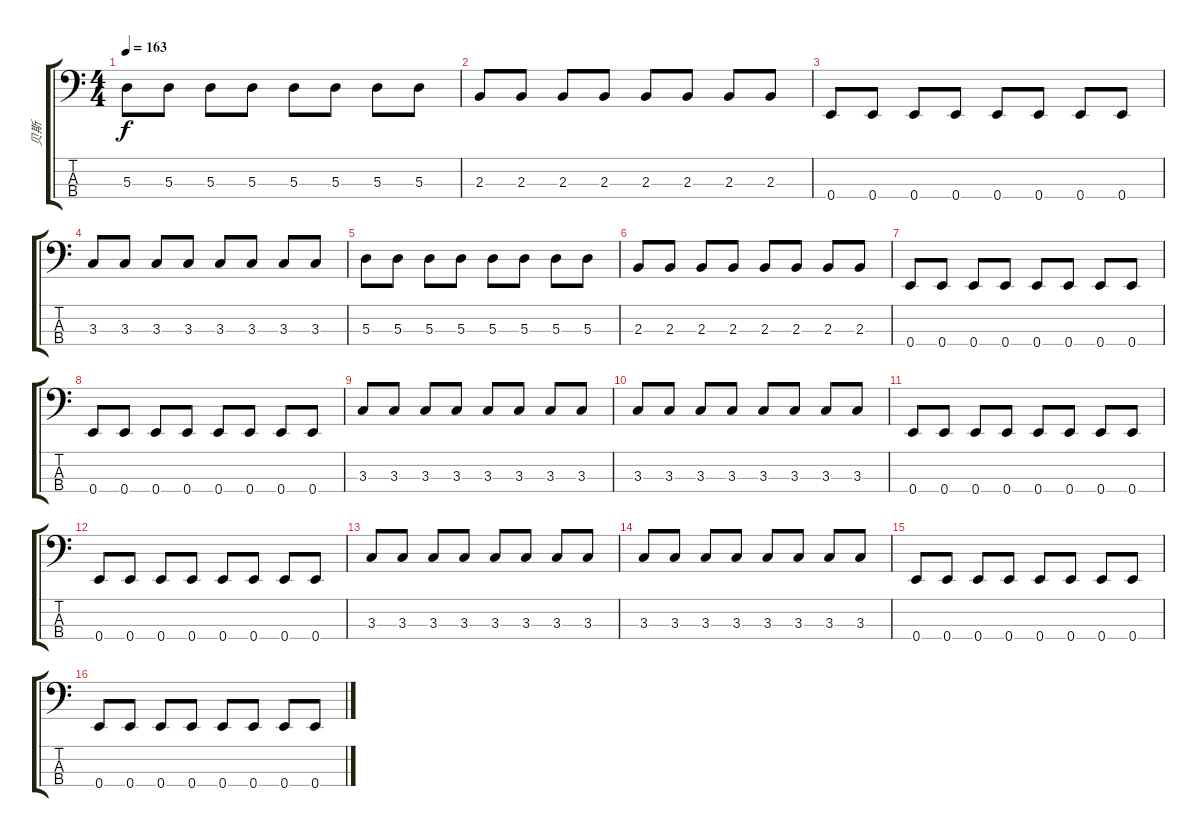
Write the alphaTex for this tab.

\track ("贝斯" "贝斯") {instrument electricbasspick}
\staff {score tabs}
\tuning (G2 D2 A1 E1) {hide}
\ts (4 4)
\tempo 163
\clef f4
\ks c
5.3.8{dy f} 5.3.8 5.3.8 5.3.8 5.3.8 5.3.8 5.3.8 5.3.8 |
2.3.8 2.3.8 2.3.8 2.3.8 2.3.8 2.3.8 2.3.8 2.3.8 |
0.4.8 0.4.8 0.4.8 0.4.8 0.4.8 0.4.8 0.4.8 0.4.8 |
3.3.8 3.3.8 3.3.8 3.3.8 3.3.8 3.3.8 3.3.8 3.3.8 |
5.3.8 5.3.8 5.3.8 5.3.8 5.3.8 5.3.8 5.3.8 5.3.8 |
2.3.8 2.3.8 2.3.8 2.3.8 2.3.8 2.3.8 2.3.8 2.3.8 |
0.4.8 0.4.8 0.4.8 0.4.8 0.4.8 0.4.8 0.4.8 0.4.8 |
0.4.8 0.4.8 0.4.8 0.4.8 0.4.8 0.4.8 0.4.8 0.4.8 |
3.3.8 3.3.8 3.3.8 3.3.8 3.3.8 3.3.8 3.3.8 3.3.8 |
3.3.8 3.3.8 3.3.8 3.3.8 3.3.8 3.3.8 3.3.8 3.3.8 |
0.4.8 0.4.8 0.4.8 0.4.8 0.4.8 0.4.8 0.4.8 0.4.8 |
0.4.8 0.4.8 0.4.8 0.4.8 0.4.8 0.4.8 0.4.8 0.4.8 |
3.3.8 3.3.8 3.3.8 3.3.8 3.3.8 3.3.8 3.3.8 3.3.8 |
3.3.8 3.3.8 3.3.8 3.3.8 3.3.8 3.3.8 3.3.8 3.3.8 |
0.4.8 0.4.8 0.4.8 0.4.8 0.4.8 0.4.8 0.4.8 0.4.8 |
0.4.8 0.4.8 0.4.8 0.4.8 0.4.8 0.4.8 0.4.8 0.4.8
